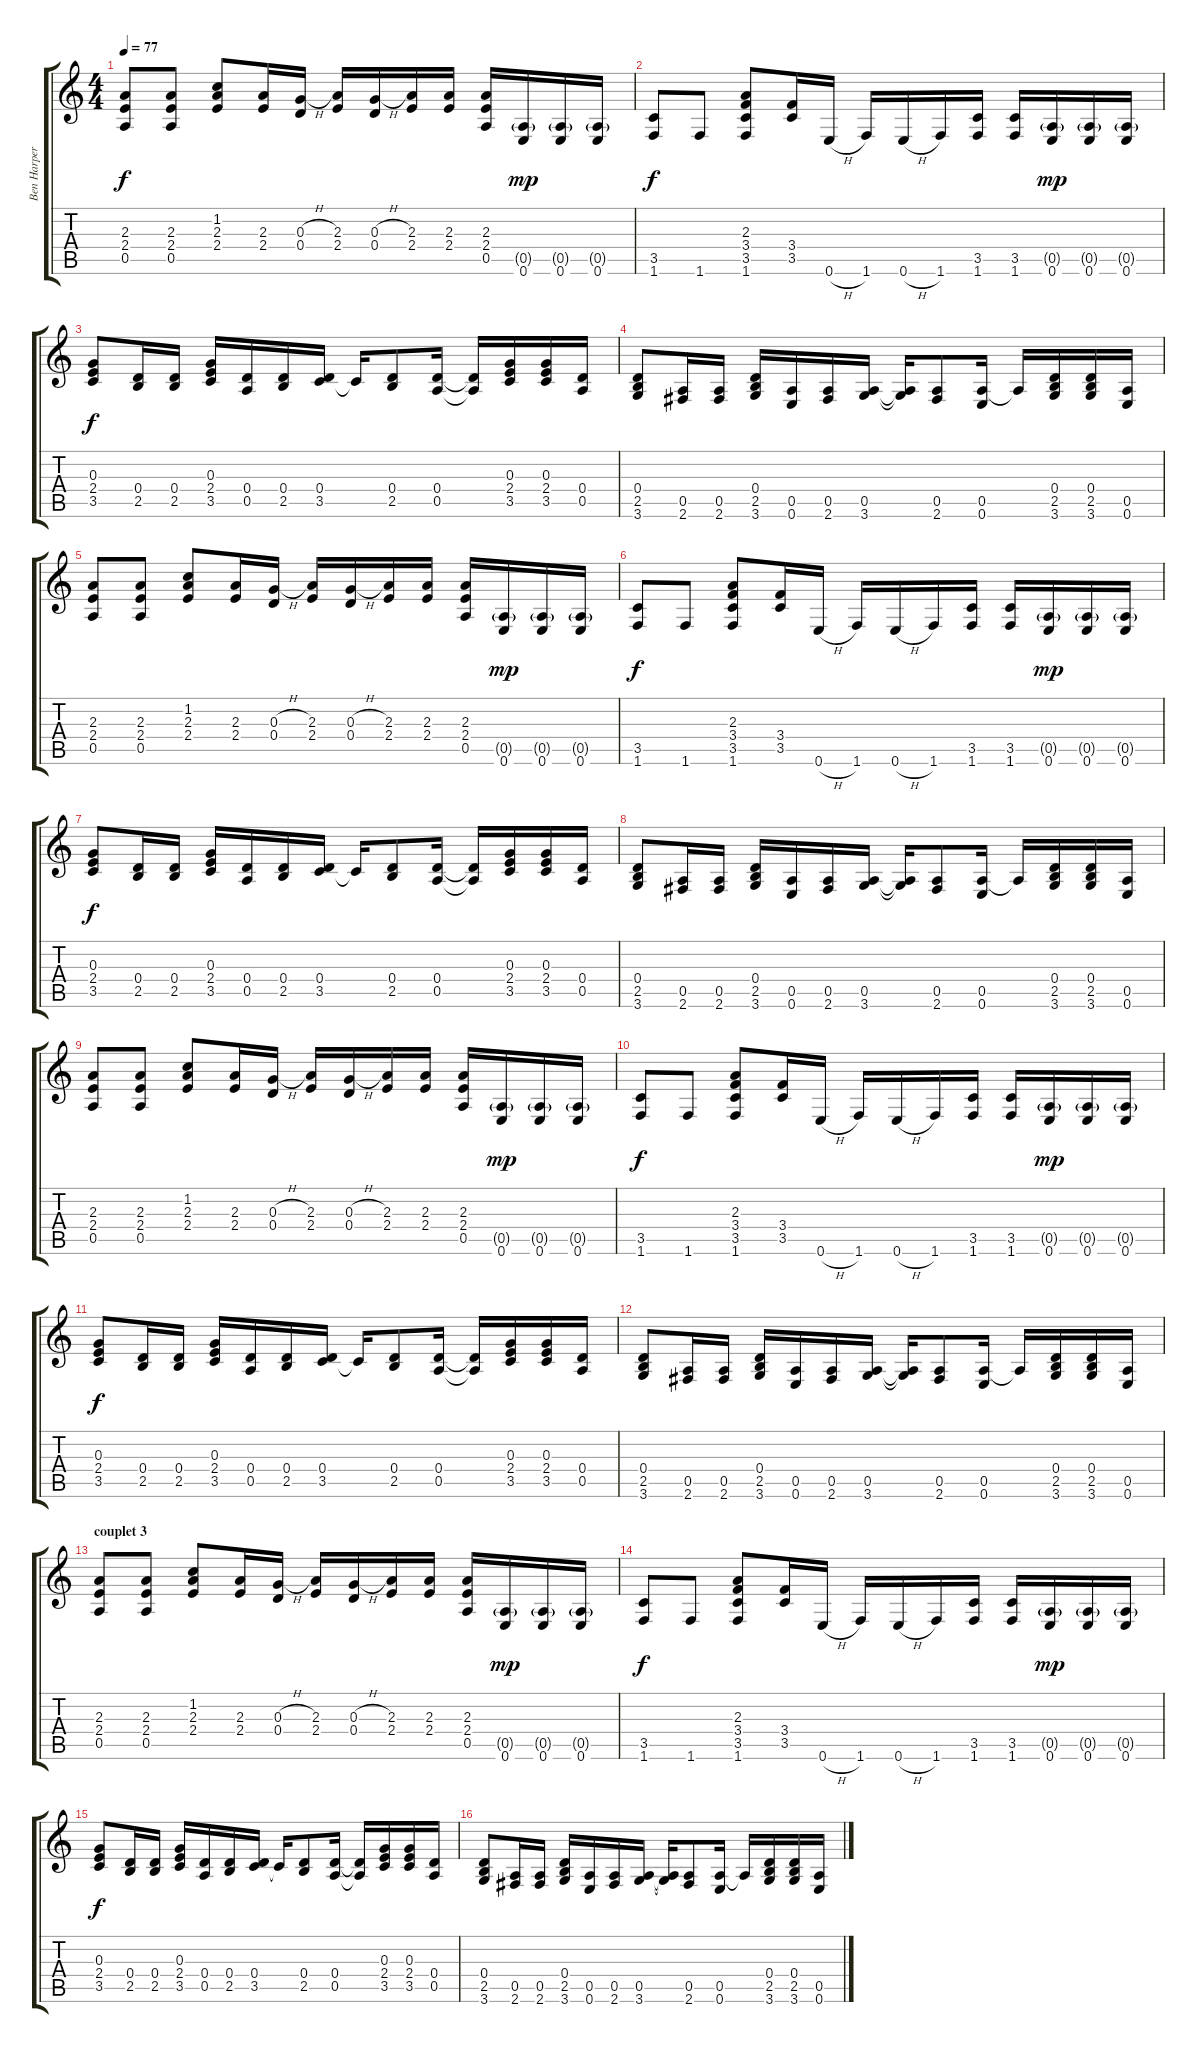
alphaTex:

\track ("Ben Harper" "Ben Harper") {instrument acousticguitarsteel}
\staff {score tabs}
\tuning (E4 B3 G3 D3 A2 E2) {hide}
\ts (4 4)
\tempo 77
\clef g2
\ks c
(2.3 2.4 0.5).8{dy f} (2.3 2.4 0.5).8 (1.2 2.3 2.4).8 (2.3 2.4).16 (0.3{h} 0.4).16 (2.3 2.4).16 (0.3{h} 0.4).16 (2.3 2.4).16 (2.3 2.4).16 (2.3 2.4 0.5).16 (0.5{g} 0.6).16{dy mp} (0.5{g} 0.6).16 (0.5{g} 0.6).16 |
(3.5 1.6).8{dy f} 1.6.8 (2.3 3.4 3.5 1.6).8 (3.4 3.5).16 0.6{h}.16 1.6.16 0.6{h}.16 1.6.16 (3.5 1.6).16 (3.5 1.6).16 (0.5{g} 0.6).16{dy mp} (0.5{g} 0.6).16 (0.5{g} 0.6).16 |
(0.3 2.4 3.5).8{dy f} (0.4 2.5).16 (0.4 2.5).16 (0.3 2.4 3.5).16 (0.4 0.5).16 (0.4 2.5).16 (0.4 3.5).16 3.5{t}.16 (0.4 2.5).8 (0.4 0.5).16 (0.4{t} 0.5{t}).16 (0.3 2.4 3.5).16 (0.3 2.4 3.5).16 (0.4 0.5).16 |
(0.4 2.5 3.6).8 (0.5 2.6).16 (0.5 2.6).16 (0.4 2.5 3.6).16 (0.5 0.6).16 (0.5 2.6).16 (0.5 3.6).16 (0.5{t} 3.6{t}).16 (0.5 2.6).8 (0.5 0.6).16 0.5{t}.16 (0.4 2.5 3.6).16 (0.4 2.5 3.6).16 (0.5 0.6).16 |
(2.3 2.4 0.5).8 (2.3 2.4 0.5).8 (1.2 2.3 2.4).8 (2.3 2.4).16 (0.3{h} 0.4).16 (2.3 2.4).16 (0.3{h} 0.4).16 (2.3 2.4).16 (2.3 2.4).16 (2.3 2.4 0.5).16 (0.5{g} 0.6).16{dy mp} (0.5{g} 0.6).16 (0.5{g} 0.6).16 |
(3.5 1.6).8{dy f} 1.6.8 (2.3 3.4 3.5 1.6).8 (3.4 3.5).16 0.6{h}.16 1.6.16 0.6{h}.16 1.6.16 (3.5 1.6).16 (3.5 1.6).16 (0.5{g} 0.6).16{dy mp} (0.5{g} 0.6).16 (0.5{g} 0.6).16 |
(0.3 2.4 3.5).8{dy f} (0.4 2.5).16 (0.4 2.5).16 (0.3 2.4 3.5).16 (0.4 0.5).16 (0.4 2.5).16 (0.4 3.5).16 3.5{t}.16 (0.4 2.5).8 (0.4 0.5).16 (0.4{t} 0.5{t}).16 (0.3 2.4 3.5).16 (0.3 2.4 3.5).16 (0.4 0.5).16 |
(0.4 2.5 3.6).8 (0.5 2.6).16 (0.5 2.6).16 (0.4 2.5 3.6).16 (0.5 0.6).16 (0.5 2.6).16 (0.5 3.6).16 (0.5{t} 3.6{t}).16 (0.5 2.6).8 (0.5 0.6).16 0.5{t}.16 (0.4 2.5 3.6).16 (0.4 2.5 3.6).16 (0.5 0.6).16 |
(2.3 2.4 0.5).8 (2.3 2.4 0.5).8 (1.2 2.3 2.4).8 (2.3 2.4).16 (0.3{h} 0.4).16 (2.3 2.4).16 (0.3{h} 0.4).16 (2.3 2.4).16 (2.3 2.4).16 (2.3 2.4 0.5).16 (0.5{g} 0.6).16{dy mp} (0.5{g} 0.6).16 (0.5{g} 0.6).16 |
(3.5 1.6).8{dy f} 1.6.8 (2.3 3.4 3.5 1.6).8 (3.4 3.5).16 0.6{h}.16 1.6.16 0.6{h}.16 1.6.16 (3.5 1.6).16 (3.5 1.6).16 (0.5{g} 0.6).16{dy mp} (0.5{g} 0.6).16 (0.5{g} 0.6).16 |
(0.3 2.4 3.5).8{dy f} (0.4 2.5).16 (0.4 2.5).16 (0.3 2.4 3.5).16 (0.4 0.5).16 (0.4 2.5).16 (0.4 3.5).16 3.5{t}.16 (0.4 2.5).8 (0.4 0.5).16 (0.4{t} 0.5{t}).16 (0.3 2.4 3.5).16 (0.3 2.4 3.5).16 (0.4 0.5).16 |
(0.4 2.5 3.6).8 (0.5 2.6).16 (0.5 2.6).16 (0.4 2.5 3.6).16 (0.5 0.6).16 (0.5 2.6).16 (0.5 3.6).16 (0.5{t} 3.6{t}).16 (0.5 2.6).8 (0.5 0.6).16 0.5{t}.16 (0.4 2.5 3.6).16 (0.4 2.5 3.6).16 (0.5 0.6).16 |
\section ("" "couplet 3")
(2.3 2.4 0.5).8 (2.3 2.4 0.5).8 (1.2 2.3 2.4).8 (2.3 2.4).16 (0.3{h} 0.4).16 (2.3 2.4).16 (0.3{h} 0.4).16 (2.3 2.4).16 (2.3 2.4).16 (2.3 2.4 0.5).16 (0.5{g} 0.6).16{dy mp} (0.5{g} 0.6).16 (0.5{g} 0.6).16 |
(3.5 1.6).8{dy f} 1.6.8 (2.3 3.4 3.5 1.6).8 (3.4 3.5).16 0.6{h}.16 1.6.16 0.6{h}.16 1.6.16 (3.5 1.6).16 (3.5 1.6).16 (0.5{g} 0.6).16{dy mp} (0.5{g} 0.6).16 (0.5{g} 0.6).16 |
(0.3 2.4 3.5).8{dy f} (0.4 2.5).16 (0.4 2.5).16 (0.3 2.4 3.5).16 (0.4 0.5).16 (0.4 2.5).16 (0.4 3.5).16 3.5{t}.16 (0.4 2.5).8 (0.4 0.5).16 (0.4{t} 0.5{t}).16 (0.3 2.4 3.5).16 (0.3 2.4 3.5).16 (0.4 0.5).16 |
(0.4 2.5 3.6).8 (0.5 2.6).16 (0.5 2.6).16 (0.4 2.5 3.6).16 (0.5 0.6).16 (0.5 2.6).16 (0.5 3.6).16 (0.5{t} 3.6{t}).16 (0.5 2.6).8 (0.5 0.6).16 0.5{t}.16 (0.4 2.5 3.6).16 (0.4 2.5 3.6).16 (0.5 0.6).16
